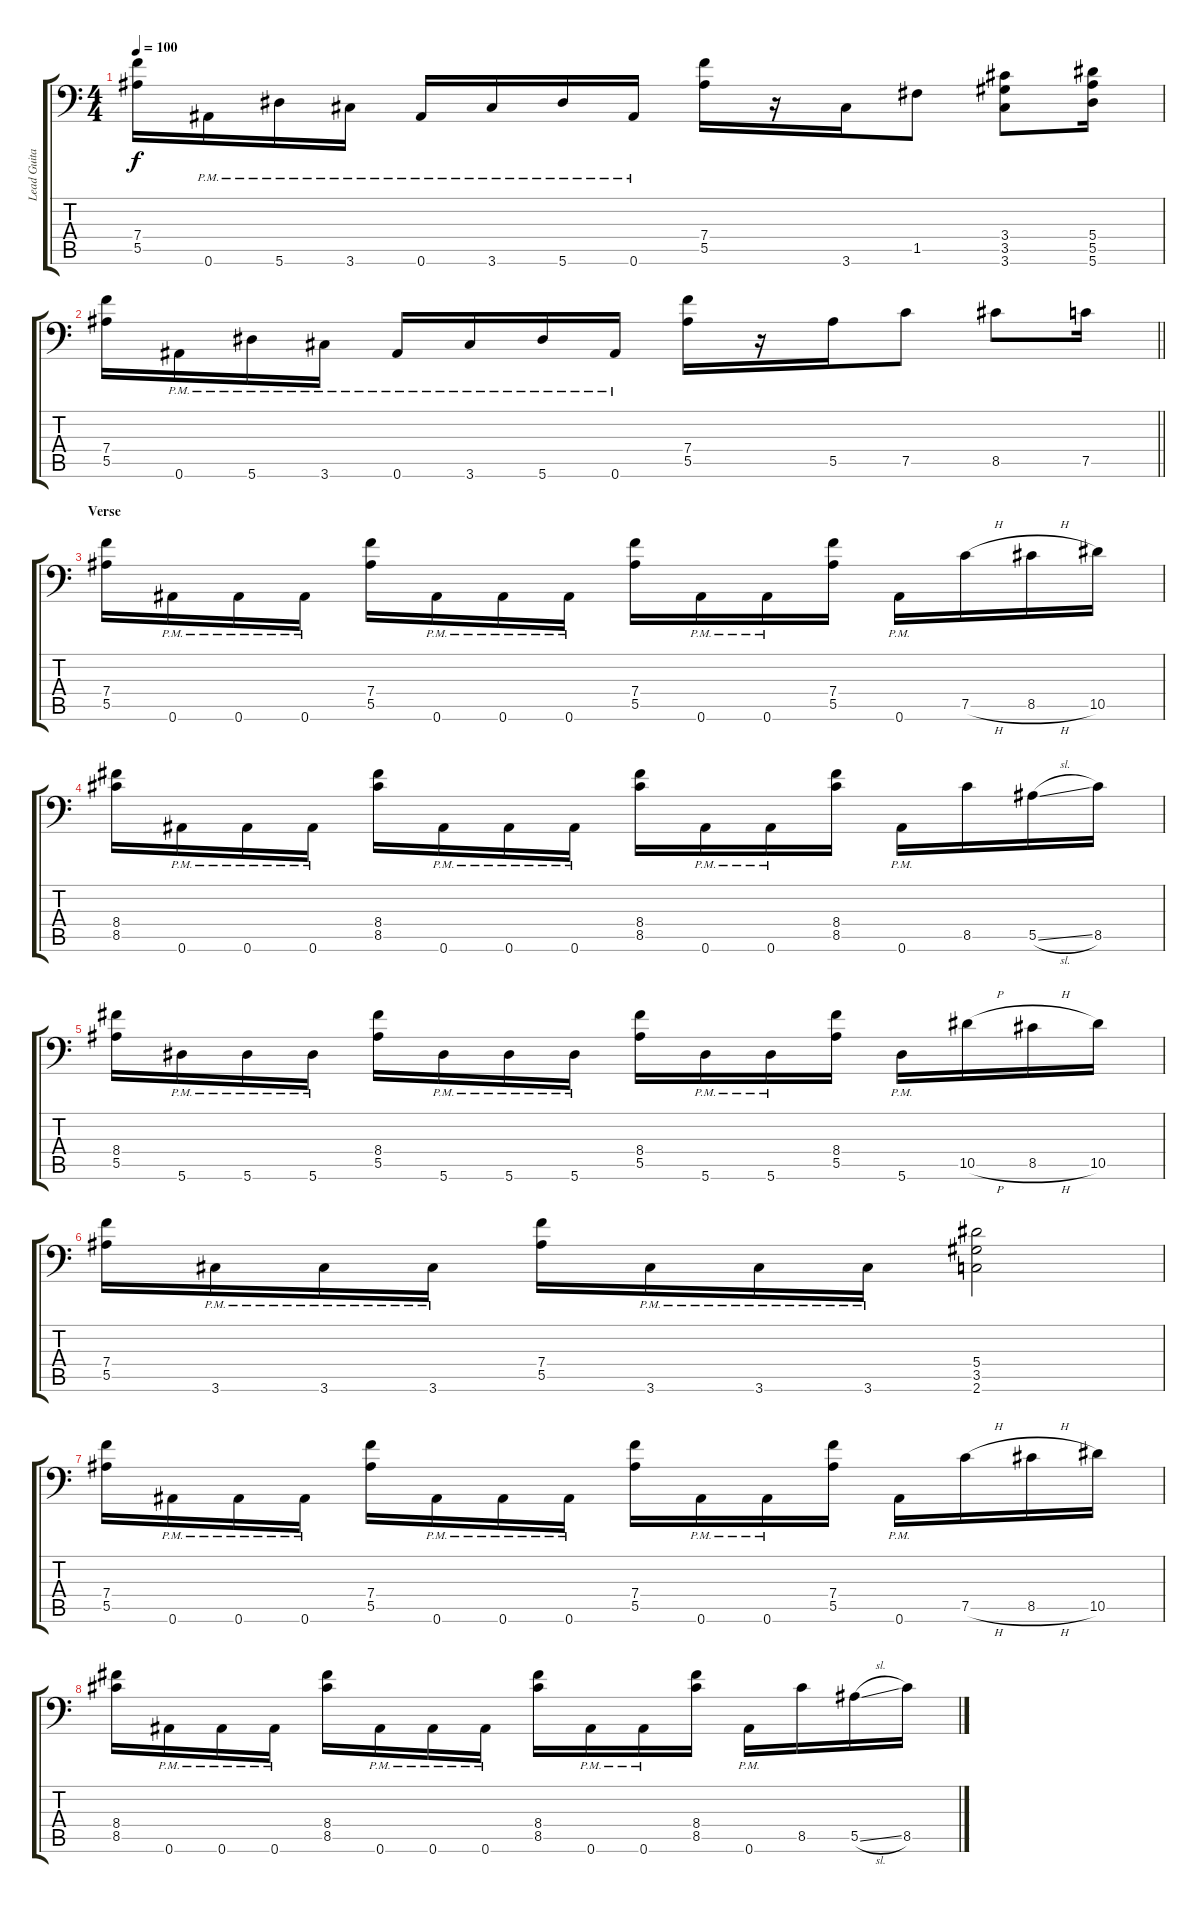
\track ("Lead Guitar 2" "Lead Guita") {instrument distortionguitar}
\staff {score tabs}
\tuning (C4 G3 Eb3 Bb2 F2 Bb1) {hide}
\ts (4 4)
\tempo 100
\clef f4
\ks c
(7.4 5.5).16{dy f} 0.6{pm}.16 5.6{pm}.16 3.6{pm}.16 0.6{pm}.16 3.6{pm}.16 5.6{pm}.16 0.6{pm}.16 (7.4 5.5).16 r.16 3.6.16 1.5.8 (3.4 3.5 3.6).8 (5.4 5.5 5.6).16 |
\barLineRight lightlight
(7.4 5.5).16 0.6{pm}.16 5.6{pm}.16 3.6{pm}.16 0.6{pm}.16 3.6{pm}.16 5.6{pm}.16 0.6{pm}.16 (7.4 5.5).16 r.16 5.5.16 7.5.8 8.5.8 7.5.16 |
\section ("" "Verse")
(7.4 5.5).16 0.6{pm}.16 0.6{pm}.16 0.6{pm}.16 (7.4 5.5).16 0.6{pm}.16 0.6{pm}.16 0.6{pm}.16 (7.4 5.5).16 0.6{pm}.16 0.6{pm}.16 (7.4 5.5).16 0.6{pm}.16 7.5{h}.16 8.5{h}.16 10.5.16 |
(8.4 8.5).16 0.6{pm}.16 0.6{pm}.16 0.6{pm}.16 (8.4 8.5).16 0.6{pm}.16 0.6{pm}.16 0.6{pm}.16 (8.4 8.5).16 0.6{pm}.16 0.6{pm}.16 (8.4 8.5).16 0.6{pm}.16 8.5.16 5.5{sl}.16 8.5.16 |
(8.4 5.5).16 5.6{pm}.16 5.6{pm}.16 5.6{pm}.16 (8.4 5.5).16 5.6{pm}.16 5.6{pm}.16 5.6{pm}.16 (8.4 5.5).16 5.6{pm}.16 5.6{pm}.16 (8.4 5.5).16 5.6{pm}.16 10.5{h}.16 8.5{h}.16 10.5.16 |
(7.4 5.5).16 3.6{pm}.16 3.6{pm}.16 3.6{pm}.16 (7.4 5.5).16 3.6{pm}.16 3.6{pm}.16 3.6{pm}.16 (5.4 3.5 2.6).2 |
(7.4 5.5).16 0.6{pm}.16 0.6{pm}.16 0.6{pm}.16 (7.4 5.5).16 0.6{pm}.16 0.6{pm}.16 0.6{pm}.16 (7.4 5.5).16 0.6{pm}.16 0.6{pm}.16 (7.4 5.5).16 0.6{pm}.16 7.5{h}.16 8.5{h}.16 10.5.16 |
(8.4 8.5).16 0.6{pm}.16 0.6{pm}.16 0.6{pm}.16 (8.4 8.5).16 0.6{pm}.16 0.6{pm}.16 0.6{pm}.16 (8.4 8.5).16 0.6{pm}.16 0.6{pm}.16 (8.4 8.5).16 0.6{pm}.16 8.5.16 5.5{sl}.16 8.5.16
